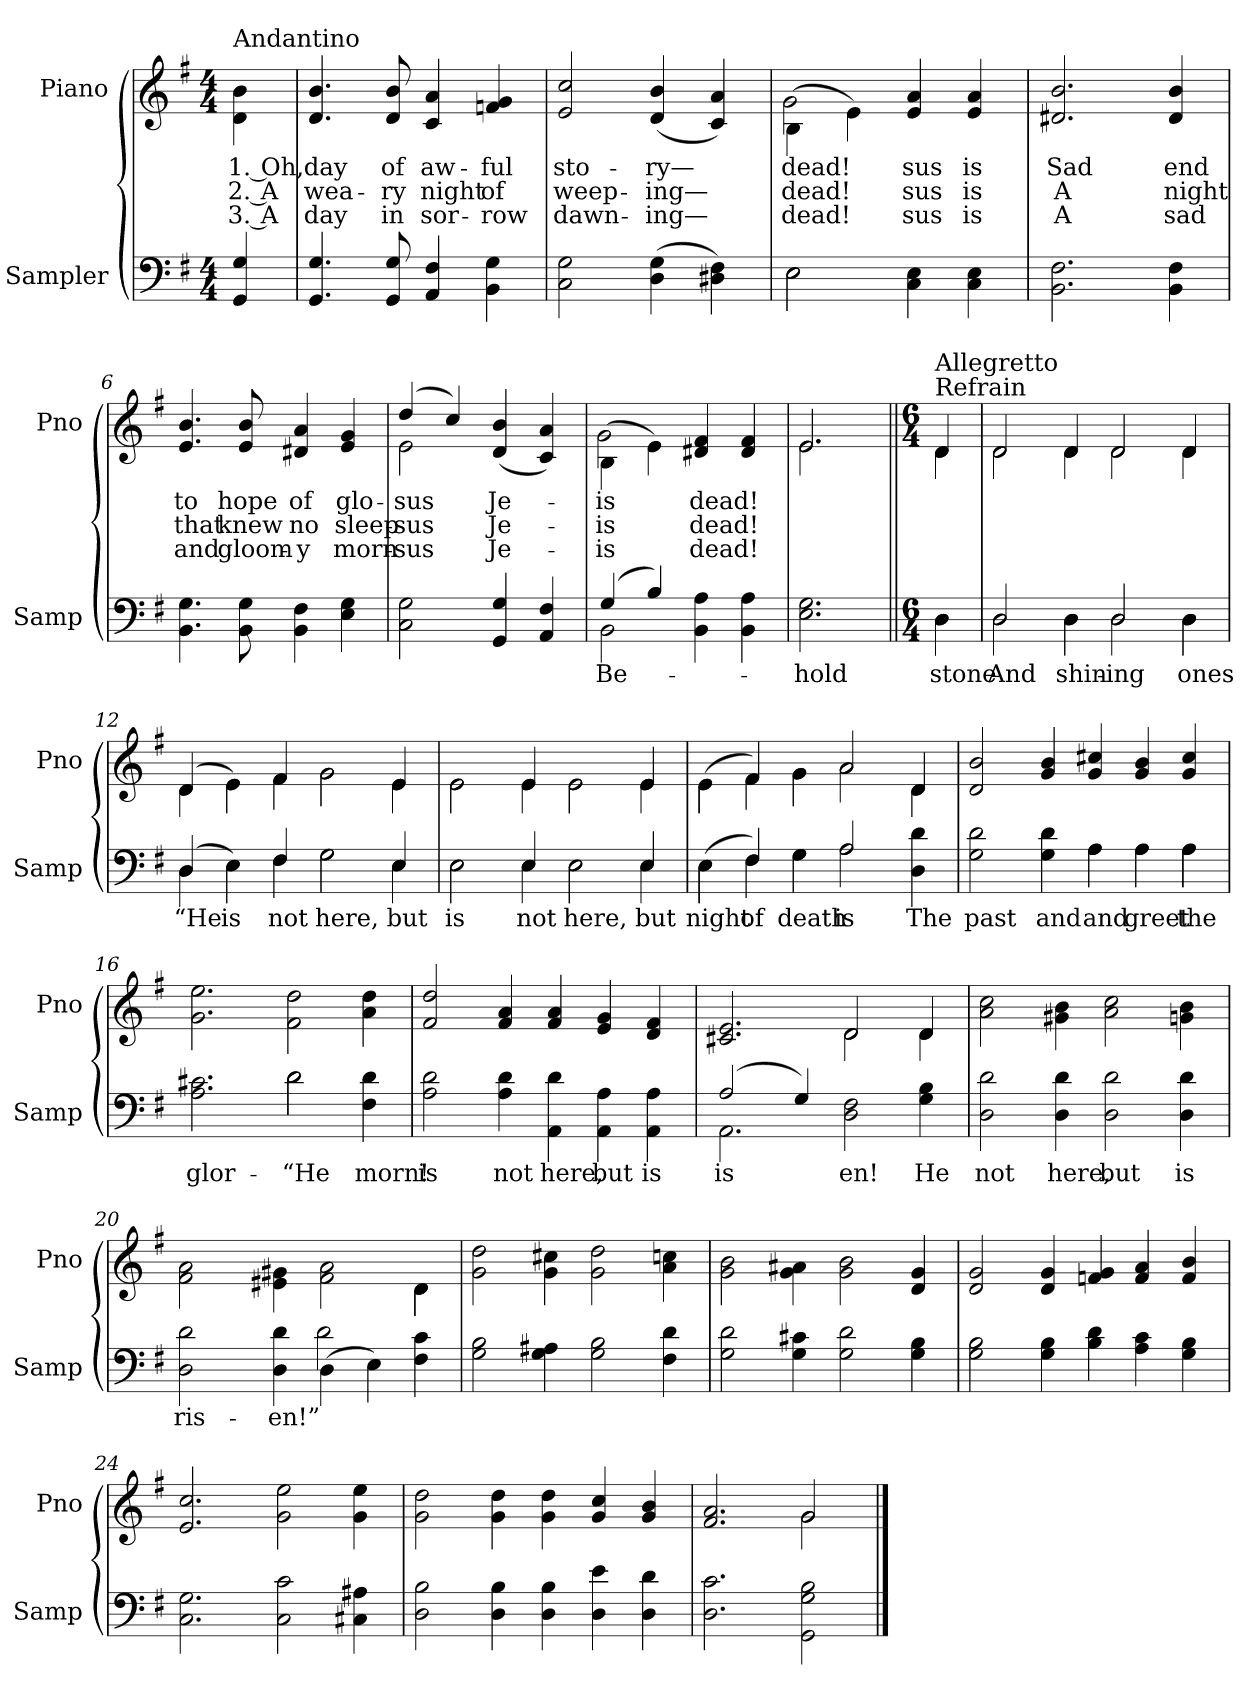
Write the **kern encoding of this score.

**kern	**text	**kern	**text	**text	**text
*part2	*part2	*part1	*part1	*part1	*part1
*staff2	*staff2	*staff1	*staff1	*staff1	*staff1
*I"Sampler	*	*I"Piano	*	*	*
*I'Samp	*	*I'Pno	*	*	*
*clefF4	*	*clefG2	*	*	*
*k[f#]	*	*k[f#]	*	*	*
*G:	*	*G:	*	*	*
*M4/4	*	*M4/4	*	*	*
=1	=1	=1	=1	=1	=1
!	!	!LO:TX:t=Andantino	!	!	!
4GG 4G	.	4d\ 4b\	1. Oh,	2. A	3. A
=2	=2	=2	=2	=2	=2
4.GG 4.G	.	4.d 4.b	day	wea-	day
8GG 8G	.	8d 8b	of	-ry	in
4AA 4F#	.	4c 4a	aw-	night	sor-
4BB 4G	.	4fn 4g	-ful	of	-row
=3	=3	=3	=3	=3	=3
2C 2G	.	2e 2cc	sto-	weep-	dawn-
(4D 4G	.	(4d 4b	-ry—	-ing—	-ing—
4D#X 4F#)	.	4c 4a)	.	.	.
=4	=4	=4	=4	=4	=4
*^	*	*^	*	*	*
2E\	2E	.	(4B\	2g	dead!	dead!	dead!
.	.	.	4e\)	.	.	.	.
4C 4E	2ryy	.	4e 4a	2ryy	-sus	-sus	-sus
4C 4E	.	.	4e 4a	.	is	is	is
*v	*v	*	*	*	*	*	*
*	*	*v	*v	*	*	*
=5	=5	=5	=5	=5	=5
2.BB 2.F#	.	2.d#X 2.b	Sad	A	A
4BB 4F#	.	4d# 4b	end	night	sad
=6	=6	=6	=6	=6	=6
4.BB 4.G	.	4.e 4.b	to	that	and
8BB 8G	.	8e 8b	hope	knew	gloom-
4BB 4F#	.	4d#X 4a	of	no	-y
4E 4G	.	4e 4g	glo-	sleep-	morn-
=7	=7	=7	=7	=7	=7
*	*	*^	*	*	*
2C 2G	.	(4dd/	2e	-sus	-sus	-sus
.	.	4cc/)	.	.	.	.
4GG 4G	.	(4d 4b	2ryy	Je-	Je-	Je-
4AA 4F#	.	4c 4a)	.	.	.	.
=8	=8	=8	=8	=8	=8	=8
*^	*	*	*	*	*	*
(4G/	2BB	Be-	(4B\	2g	is	is	is
4B/)	.	.	4e\)	.	.	.	.
4BB 4A	2ryy	.	4d#X 4f#	2ryy	dead!	dead!	dead!
4BB 4A	.	.	4d# 4f#	.	.	.	.
*v	*v	*	*	*	*	*	*
=9	=9	=9	=9	=9	=9	=9
2.E 2.G	-hold	2.e/	2.e	.	.	.
=10||	=10||	=10||	=10||	=10||	=10||	=10||
*M6/4	*	*M6/4	*	*	*	*
*^	*	*	*	*	*	*
!	!	!	!LO:TX:t=Refrain	!	!	!	!
!	!	!	!LO:TX:t=Allegretto	!	!	!	!
4D\	4D	stone	4d/	4d	.	.	.
=11	=11	=11	=11	=11	=11	=11	=11
2D/	2D	And	2d/	2d	.	.	.
4D\	4D	shin-	4d/	4d	.	.	.
2D/	2D	-ing	2d/	2d	.	.	.
4D\	4D	ones	4d/	4d	.	.	.
=12	=12	=12	=12	=12	=12	=12	=12
(4D/	4D	“He	(4d/	4d	.	.	.
4E\)	4E	is	4e\)	4e	.	.	.
4F#/	4F#	not	4f#/	4f#	.	.	.
2G\	2G	here,	2g\	2g	.	.	.
4E/	4E	but	4e/	4e	.	.	.
=13	=13	=13	=13	=13	=13	=13	=13
2E\	2E	is	2e\	2e	.	.	.
4E/	4E	not	4e/	4e	.	.	.
2E\	2E	here,	2e\	2e	.	.	.
4E/	4E	but	4e/	4e	.	.	.
=14	=14	=14	=14	=14	=14	=14	=14
(4E\	4E	night	(4e\	4e	.	.	.
4F#/)	4F#	of	4f#/)	4f#	.	.	.
4G\	4G	death	4g\	4g	.	.	.
2A/	2A	is	2a/	2a	.	.	.
4D 4d	4ryy	The	4d/	4d	.	.	.
*	*	*	*v	*v	*	*	*
=15	=15	=15	=15	=15	=15	=15
2G 2d	2.ryy	past	2d 2b	.	.	.
4G 4d	.	and	4g 4b	.	.	.
4A\	4A	and	4g 4cc#X	.	.	.
4A\	4A	greet	4g 4b	.	.	.
4A\	4A	the	4g 4cc#	.	.	.
=16	=16	=16	=16	=16	=16	=16
2.A 2.c#X	2.ryy	glor-	2.g 2.ee	.	.	.
2d\	2d	“He	2f#\ 2dd\	.	.	.
4F# 4d	4ryy	morn!	4a 4dd	.	.	.
*v	*v	*	*	*	*	*
=17	=17	=17	=17	=17	=17
2A 2d	is	2f# 2dd	.	.	.
4A 4d	not	4f# 4a	.	.	.
4AA 4d	here,	4f# 4a	.	.	.
4AA 4A	but	4e 4g	.	.	.
4AA 4A	is	4d 4f#	.	.	.
=18	=18	=18	=18	=18	=18
*^	*	*^	*	*	*
(2A/	2.AA	is	2.c#X 2.e	2.ryy	.	.	.
4G/)	.	.	.	.	.	.	.
2D 2F#	2.ryy	-en!	2d/	2d	.	.	.
4G 4B	.	He	4d/	4d	.	.	.
*v	*v	*	*	*	*	*	*
*	*	*v	*v	*	*	*
=19	=19	=19	=19	=19	=19
2D 2d	not	2a\ 2cc\	.	.	.
4D 4d	here,	4g#X\ 4b\	.	.	.
2D 2d	but	2a\ 2cc\	.	.	.
4D 4d	is	4gn\ 4b\	.	.	.
=20	=20	=20	=20	=20	=20
*^	*	*^	*	*	*
2D 2d	2.ryy	ris-	2f#\ 2a\	4ryy	.	.	.
*	*	*	*v	*v	*	*	*
4D 4d	.	-en!”	4e#X\ 4g#X\	.	.	.
(4D\	2d	.	2f#\ 2a\	.	.	.
4E\)	.	.	.	.	.	.
*	*	*	*^	*	*	*
4F# 4c	4ryy	.	4d\	4d	.	.	.
*v	*v	*	*	*	*	*	*
*	*	*v	*v	*	*	*
=21	=21	=21	=21	=21	=21
2G 2B	.	2g\ 2dd\	.	.	.
4G 4A#X	.	4g\ 4cc#X\	.	.	.
2G 2B	.	2g\ 2dd\	.	.	.
4F# 4d	.	4a\ 4ccn\	.	.	.
=22	=22	=22	=22	=22	=22
2G 2d	.	2g\ 2b\	.	.	.
4G 4c#X	.	4g\ 4a#X\	.	.	.
2G 2d	.	2g\ 2b\	.	.	.
4G 4B	.	4d 4g	.	.	.
=23	=23	=23	=23	=23	=23
2G 2B	.	2d 2g	.	.	.
4G 4B	.	4d 4g	.	.	.
4B 4d	.	4fn 4g	.	.	.
4A 4c	.	4f 4a	.	.	.
4G 4B	.	4f 4b	.	.	.
=24	=24	=24	=24	=24	=24
2.C 2.G	.	2.e 2.cc	.	.	.
2C 2c	.	2g 2ee	.	.	.
4C#X 4A#X	.	4g 4ee	.	.	.
=25	=25	=25	=25	=25	=25
2D 2B	.	2g 2dd	.	.	.
4D 4B	.	4g 4dd	.	.	.
4D 4B	.	4g 4dd	.	.	.
4D 4e	.	4g 4cc	.	.	.
4D 4d	.	4g 4b	.	.	.
=26	=26	=26	=26	=26	=26
*	*	*^	*	*	*
2.D 2.c	.	2.f# 2.a	2.ryy	.	.	.
2GG 2G 2B	.	2g/	2g	.	.	.
*	*	*v	*v	*	*	*
==	==	==	==	==	==
*-	*-	*-	*-	*-	*-
